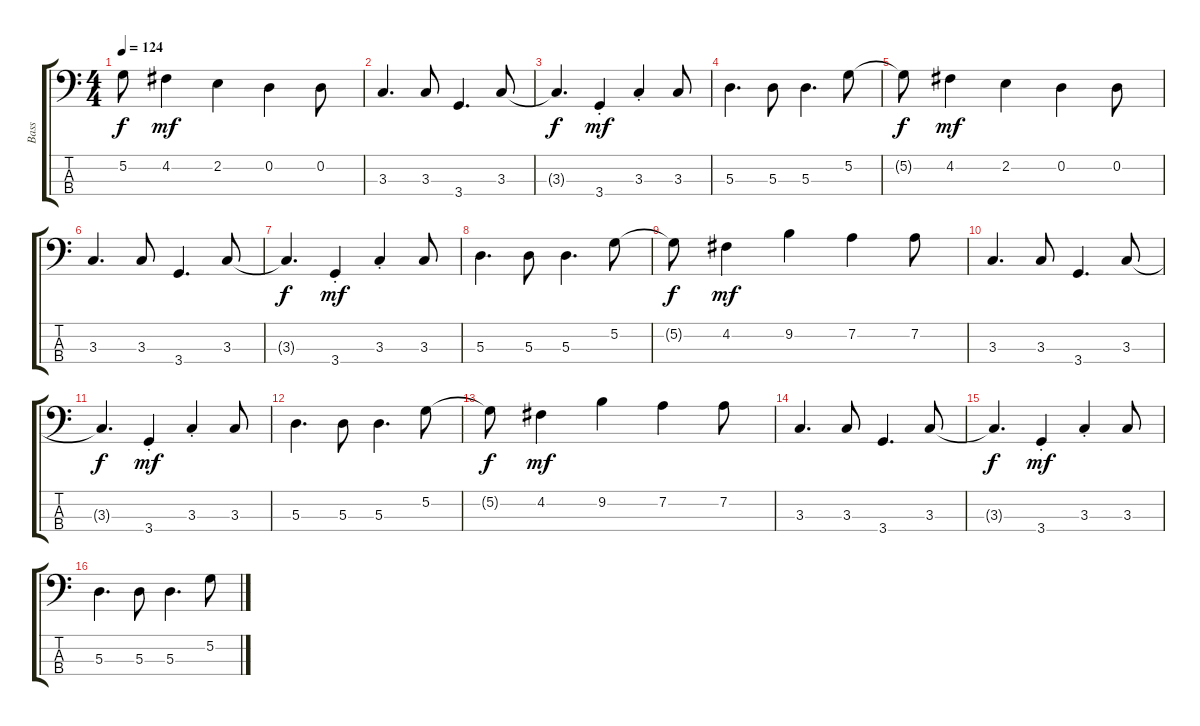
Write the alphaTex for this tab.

\track ("Bass" "Bass") {instrument electricbassfinger}
\staff {score tabs}
\tuning (G2 D2 A1 E1) {hide}
\ts (4 4)
\tempo 124
\clef f4
\ks c
5.2{t}.8{dy f} 4.2.4{dy mf} 2.2.4 0.2.4 0.2.8 |
3.3.4{d} 3.3.8 3.4.4{d} 3.3.8 |
3.3{t}.4{d dy f} 3.4{st}.4{dy mf} 3.3{st}.4 3.3.8 |
5.3.4{d} 5.3.8 5.3.4{d} 5.2.8 |
5.2{t}.8{dy f} 4.2.4{dy mf} 2.2.4 0.2.4 0.2.8 |
3.3.4{d} 3.3.8 3.4.4{d} 3.3.8 |
3.3{t}.4{d dy f} 3.4{st}.4{dy mf} 3.3{st}.4 3.3.8 |
5.3.4{d} 5.3.8 5.3.4{d} 5.2.8 |
5.2{t}.8{dy f} 4.2.4{dy mf} 9.2.4 7.2.4 7.2.8 |
3.3.4{d} 3.3.8 3.4.4{d} 3.3.8 |
3.3{t}.4{d dy f} 3.4{st}.4{dy mf} 3.3{st}.4 3.3.8 |
5.3.4{d} 5.3.8 5.3.4{d} 5.2.8 |
5.2{t}.8{dy f} 4.2.4{dy mf} 9.2.4 7.2.4 7.2.8 |
3.3.4{d} 3.3.8 3.4.4{d} 3.3.8 |
3.3{t}.4{d dy f} 3.4{st}.4{dy mf} 3.3{st}.4 3.3.8 |
5.3.4{d} 5.3.8 5.3.4{d} 5.2.8
